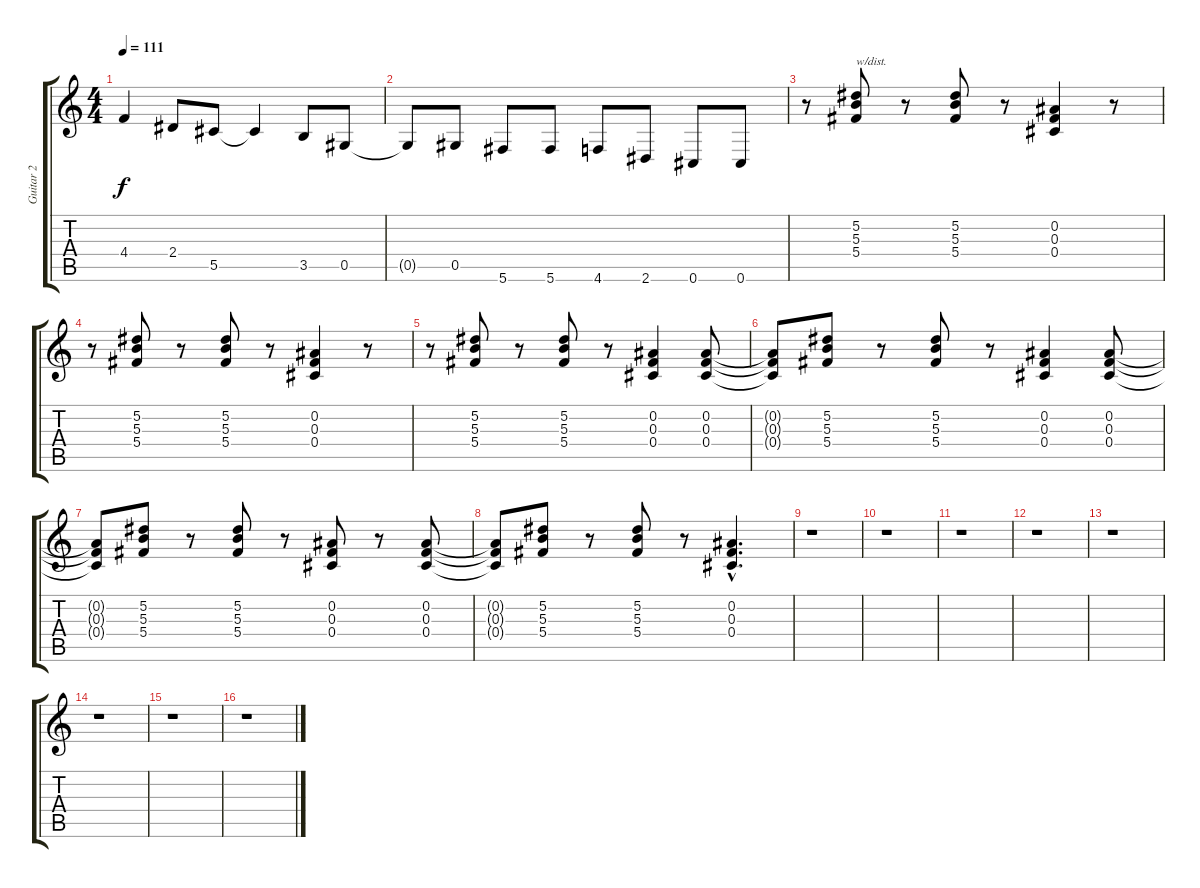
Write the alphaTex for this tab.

\track ("Guitar 2" "Guitar 2") {instrument distortionguitar}
\staff {score tabs}
\tuning (Eb4 Bb3 Gb3 Db3 Ab2 Db2) {hide}
\ts (4 4)
\tempo 111
\clef g2
\ks c
4.4.4{dy f} 2.4.8 5.5.8 5.5{t}.4 3.5.8 0.5.8 |
0.5{t}.8 0.5.8 5.6.8 5.6.8 4.6.8 2.6.8 0.6.8 0.6.8 |
r.8 (5.2 5.3 5.4).8{txt "w/dist." instrument distortionguitar} r.8 (5.2 5.3 5.4).8 r.8 (0.2 0.3 0.4).4 r.8 |
r.8 (5.2 5.3 5.4).8 r.8 (5.2 5.3 5.4).8 r.8 (0.2 0.3 0.4).4 r.8 |
r.8 (5.2 5.3 5.4).8 r.8 (5.2 5.3 5.4).8 r.8 (0.2 0.3 0.4).4 (0.2 0.3 0.4).8 |
(0.2{t} 0.3{t} 0.4{t}).8 (5.2 5.3 5.4).8 r.8 (5.2 5.3 5.4).8 r.8 (0.2 0.3 0.4).4 (0.2 0.3 0.4).8 |
(0.2{t} 0.3{t} 0.4{t}).8 (5.2 5.3 5.4).8 r.8 (5.2 5.3 5.4).8 r.8 (0.2 0.3 0.4).8 r.8 (0.2 0.3 0.4).8 |
(0.2{t} 0.3{t} 0.4{t}).8 (5.2 5.3 5.4).8 r.8 (5.2 5.3 5.4).8 r.8 (0.2{hac} 0.3{hac} 0.4{hac}).4{d} |
r.1 |
r.1 |
r.1 |
r.1 |
r.1 |
r.1 |
r.1 |
r.1
